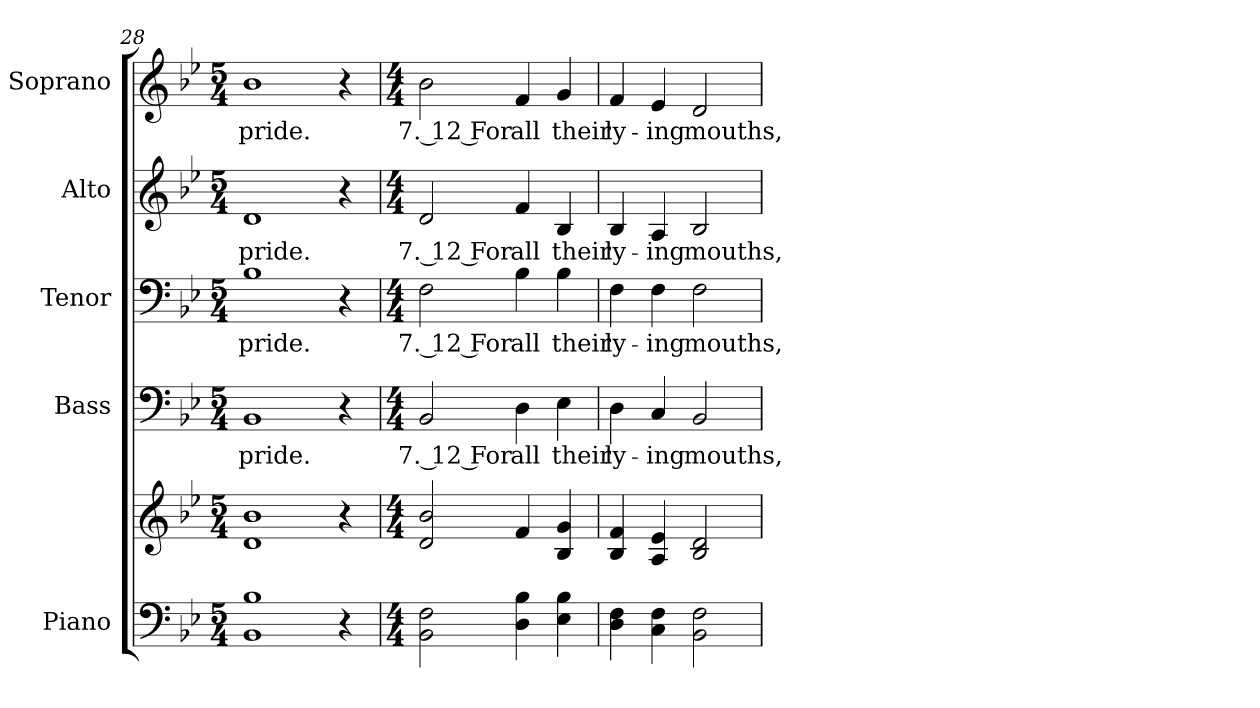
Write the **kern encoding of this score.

**kern	**kern	**kern	**text	**kern	**text	**kern	**text	**kern	**text
*part5	*part5	*part4	*part4	*part3	*part3	*part2	*part2	*part1	*part1
*staff6	*staff5	*staff4	*staff4	*staff3	*staff3	*staff2	*staff2	*staff1	*staff1
*I"Piano	*	*I"Bass	*	*I"Tenor	*	*I"Alto	*	*I"Soprano	*
*I'Pno.	*	*I'B.	*	*I'T.	*	*I'A.	*	*I'S.	*
*clefF4	*clefG2	*clefF4	*	*clefF4	*	*clefG2	*	*clefG2	*
*k[b-e-]	*k[b-e-]	*k[b-e-]	*	*k[b-e-]	*	*k[b-e-]	*	*k[b-e-]	*
*B-:	*B-:	*B-:	*	*B-:	*	*B-:	*	*B-:	*
*M5/4	*M5/4	*M5/4	*	*M5/4	*	*M5/4	*	*M5/4	*
=28	=28	=28	=28	=28	=28	=28	=28	=28	=28
!	!	!	!LO:LY:b:color=#000000	!	!	!	!	!	!
!	!	!	!	!	!LO:LY:b:color=#000000	!	!	!	!
!	!	!	!	!	!	!	!LO:LY:b:color=#000000	!	!
!	!	!	!	!	!	!	!	!	!LO:LY:b:color=#000000
1BB-i 1B-i	1di 1b-i	1BB-i	pride.	1B-i	pride.	1di	pride.	1b-i	pride.
4r	4r	4r	.	4r	.	4r	.	4r	.
=29	=29	=29	=29	=29	=29	=29	=29	=29	=29
*M4/4	*M4/4	*M4/4	*	*M4/4	*	*M4/4	*	*M4/4	*
!	!	!	!LO:LY:b:color=#000000	!	!	!	!	!	!
!	!	!	!	!	!LO:LY:b:color=#000000	!	!	!	!
!	!	!	!	!	!	!	!LO:LY:b:color=#000000	!	!
!	!	!	!	!	!	!	!	!	!LO:LY:b:color=#000000
2BB-i\ 2Fi	2di/ 2b-i	2BB-i/	7. 12 For	2Fi\	7. 12 For	2di/	7. 12 For	2b-i\	7. 12 For
!	!	!	!LO:LY:b:color=#000000	!	!	!	!	!	!
!	!	!	!	!	!LO:LY:b:color=#000000	!	!	!	!
!	!	!	!	!	!	!	!LO:LY:b:color=#000000	!	!
!	!	!	!	!	!	!	!	!	!LO:LY:b:color=#000000
4Di\ 4B-i	4fi/	4Di\	all	4B-i\	all	4fi/	all	4fi/	all
!	!	!	!LO:LY:b:color=#000000	!	!	!	!	!	!
!	!	!	!	!	!LO:LY:b:color=#000000	!	!	!	!
!	!	!	!	!	!	!	!LO:LY:b:color=#000000	!	!
!	!	!	!	!	!	!	!	!	!LO:LY:b:color=#000000
4E-i\ 4B-i	4B-i/ 4gi	4E-i\	their	4B-i\	their	4B-i/	their	4gi/	their
=30	=30	=30	=30	=30	=30	=30	=30	=30	=30
!	!	!	!LO:LY:b:color=#000000	!	!	!	!	!	!
!	!	!	!	!	!LO:LY:b:color=#000000	!	!	!	!
!	!	!	!	!	!	!	!LO:LY:b:color=#000000	!	!
!	!	!	!	!	!	!	!	!	!LO:LY:b:color=#000000
4Di\ 4Fi	4B-i/ 4fi	4Di\	ly-	4Fi\	ly-	4B-i/	ly-	4fi/	ly-
!	!	!	!LO:LY:b:color=#000000	!	!	!	!	!	!
!	!	!	!	!	!LO:LY:b:color=#000000	!	!	!	!
!	!	!	!	!	!	!	!LO:LY:b:color=#000000	!	!
!	!	!	!	!	!	!	!	!	!LO:LY:b:color=#000000
4Ci\ 4Fi	4Ai/ 4e-i	4Ci/	-ing	4Fi\	-ing	4Ai/	-ing	4e-i/	-ing
!	!	!	!LO:LY:b:color=#000000	!	!	!	!	!	!
!	!	!	!	!	!LO:LY:b:color=#000000	!	!	!	!
!	!	!	!	!	!	!	!LO:LY:b:color=#000000	!	!
!	!	!	!	!	!	!	!	!	!LO:LY:b:color=#000000
2BB-i\ 2Fi	2B-i/ 2di	2BB-i/	mouths,	2Fi\	mouths,	2B-i/	mouths,	2di/	mouths,
=	=	=	=	=	=	=	=	=	=
*-	*-	*-	*-	*-	*-	*-	*-	*-	*-
